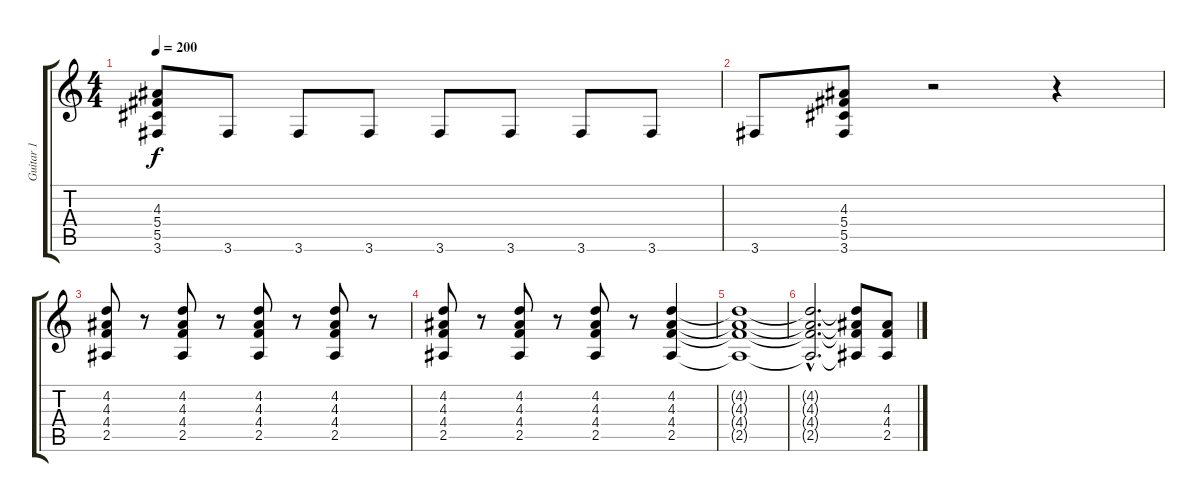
\track ("Guitar 1" "Guitar 1") {instrument overdrivenguitar}
\staff {score tabs}
\tuning (Eb4 Bb3 Gb3 Db3 Ab2 Eb2) {hide}
\ts (4 4)
\tempo 200
\clef g2
\ks c
(4.3 5.4 5.5 3.6).8{dy f} 3.6.8 3.6.8 3.6.8 3.6.8 3.6.8 3.6.8 3.6.8 |
3.6.8 (4.3 5.4 5.5 3.6).8 r.2 r.4 |
(4.2 4.3 4.4 2.5).8 r.8 (4.2 4.3 4.4 2.5).8 r.8 (4.2 4.3 4.4 2.5).8 r.8 (4.2 4.3 4.4 2.5).8 r.8 |
(4.2 4.3 4.4 2.5).8 r.8 (4.2 4.3 4.4 2.5).8 r.8 (4.2 4.3 4.4 2.5).8 r.8 (4.2 4.3 4.4 2.5).4 |
(4.2{t} 4.3{t} 4.4{t} 2.5{t}).1 |
(4.2{hac t} 4.3{hac t} 4.4{hac t} 2.5{hac t}).2{d} (4.2{t} 4.3{t} 4.4{t} 2.5{t}).8 (4.3 4.4 2.5).8
